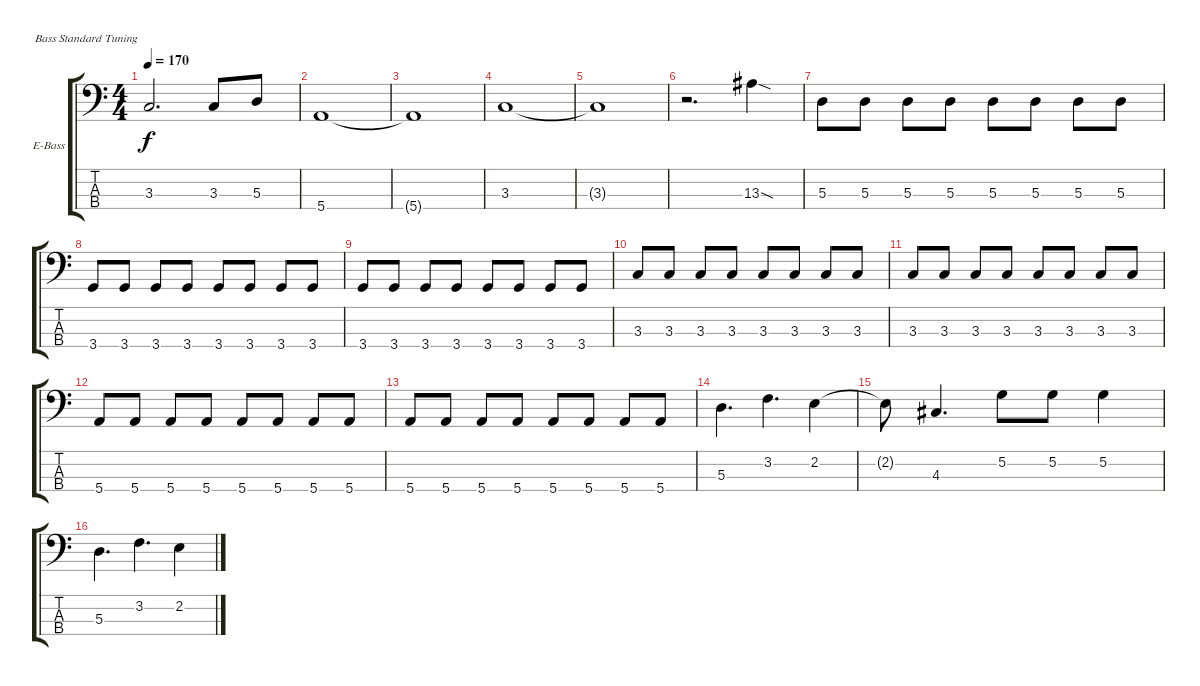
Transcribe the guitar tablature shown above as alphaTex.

\defaultSystemsLayout 4
\bracketExtendMode groupsimilarinstruments
\firstSystemTrackNameOrientation horizontal
\otherSystemsTrackNameOrientation horizontal
\track ("Electric Bass" "E-Bass") {instrument electricbassfinger}
\staff {score tabs}
\tuning (G2 D2 A1 E1)
\ts (4 4)
\tempo 170
\clef f4
\scale
0.333333
\ks c
3.3{t}.2{d dy f} 3.3.8 5.3.8 |
\scale
0.333333 5.4.1 |
\scale
0.333333 5.4{t}.1 |
\scale
0.333333 3.3.1 |
\scale
0.333333 3.3{t}.1 |
\scale
0.333333 r.2{d} 13.3{sod}.4 |
\scale
0.333333 5.3.8 5.3.8 5.3.8 5.3.8 5.3.8 5.3.8 5.3.8 5.3.8 |
\scale
0.333333 3.4.8 3.4.8 3.4.8 3.4.8 3.4.8 3.4.8 3.4.8 3.4.8 |
\scale
0.333333 3.4.8 3.4.8 3.4.8 3.4.8 3.4.8 3.4.8 3.4.8 3.4.8 |
\scale
0.333333 3.3.8 3.3.8 3.3.8 3.3.8 3.3.8 3.3.8 3.3.8 3.3.8 |
\scale
0.333333 3.3.8 3.3.8 3.3.8 3.3.8 3.3.8 3.3.8 3.3.8 3.3.8 |
\scale
0.333333 5.4.8 5.4.8 5.4.8 5.4.8 5.4.8 5.4.8 5.4.8 5.4.8 |
\scale
0.333333 5.4.8 5.4.8 5.4.8 5.4.8 5.4.8 5.4.8 5.4.8 5.4.8 |
\scale
0.333333 5.3.4{d} 3.2.4{d} 2.2.4 |
\scale
0.333333 2.2{t}.8 4.3.4{d} 5.2.8 5.2.8 5.2.4 |
\scale
0.333333 5.3.4{d} 3.2.4{d} 2.2.4
